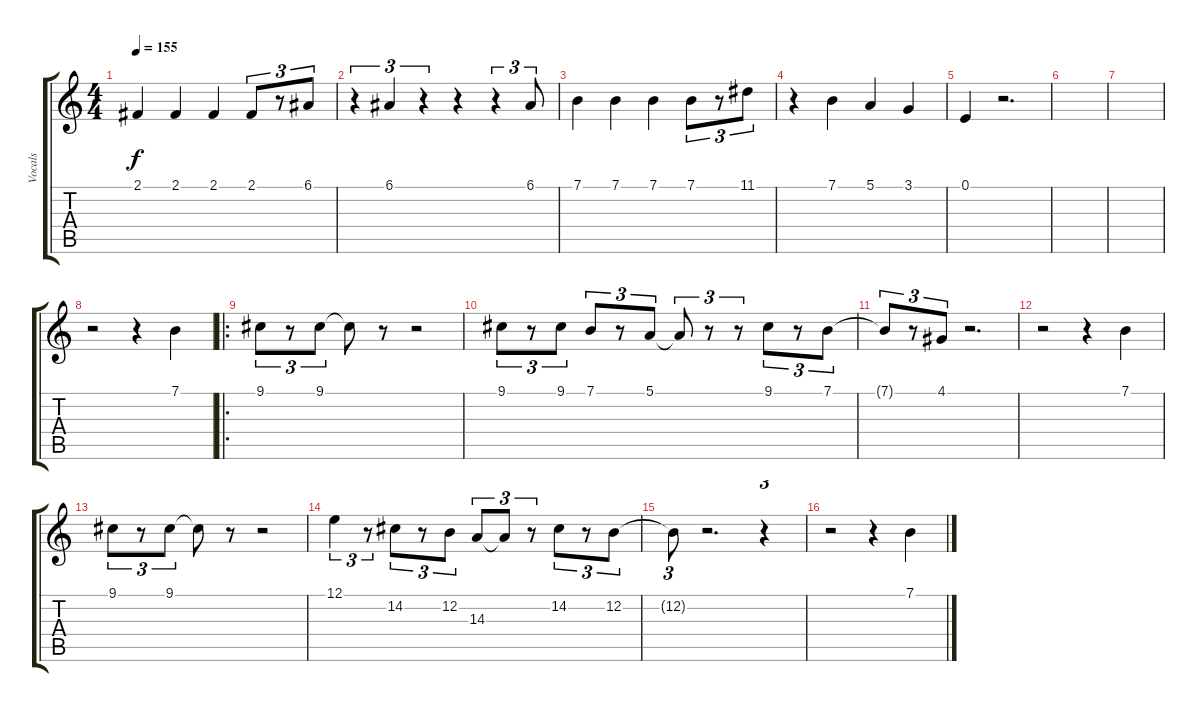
\track ("Vocals" "Vocals") {instrument lead6voice}
\staff {score tabs}
\tuning (E4 B3 G3 D3 A2 E2) {hide}
\ts (4 4)
\tempo 155
\clef g2
\ks c
2.1.4{dy f} 2.1.4 2.1.4 2.1.8{tu (3 2)} r.8{tu (3 2)} 6.1.8{tu (3 2)} |
r.4{tu (3 2)} 6.1.4{tu (3 2)} r.4{tu (3 2)} r.4 r.4{tu (3 2)} 6.1.8{tu (3 2)} |
7.1.4 7.1.4 7.1.4 7.1.8{tu (3 2)} r.8{tu (3 2)} 11.1.8{tu (3 2)} |
r.4 7.1.4 5.1.4 3.1.4 |
0.1.4 r.2{d} |
|
|
r.2 r.4 7.1.4 |
\ro
9.1.8{tu (3 2)} r.8{tu (3 2)} 9.1.8{tu (3 2)} 9.1{t}.8 r.8 r.2 |
9.1.8{tu (3 2)} r.8{tu (3 2)} 9.1.8{tu (3 2)} 7.1.8{tu (3 2)} r.8{tu (3 2)} 5.1.8{tu (3 2)} 5.1{t}.8{tu (3 2)} r.8{tu (3 2)} r.8{tu (3 2)} 9.1.8{tu (3 2)} r.8{tu (3 2)} 7.1.8{tu (3 2)} |
7.1{t}.8{tu (3 2)} r.8{tu (3 2)} 4.1.8{tu (3 2)} r.2{d} |
r.2 r.4 7.1.4 |
9.1.8{tu (3 2)} r.8{tu (3 2)} 9.1.8{tu (3 2)} 9.1{t}.8 r.8 r.2 |
12.1.4{tu (3 2)} r.8{tu (3 2)} 14.2.8{tu (3 2)} r.8{tu (3 2)} 12.2.8{tu (3 2)} 14.3.8{tu (3 2)} 14.3{t}.8{tu (3 2)} r.8{tu (3 2)} 14.2.8{tu (3 2)} r.8{tu (3 2)} 12.2.8{tu (3 2)} |
12.2{t}.8{tu (3 2)} r.2{d} r.4{tu (3 2)} |
r.2 r.4 7.1.4
